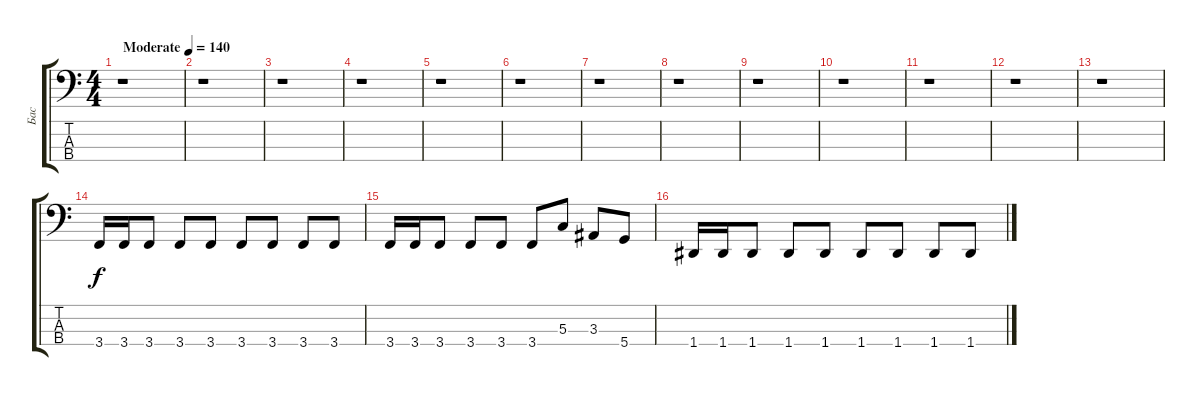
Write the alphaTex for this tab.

\track ("Бас" "Бас") {instrument electricbassfinger}
\staff {score tabs}
\tuning (F2 C2 G1 D1) {hide}
\ts (4 4)
\tempo (140 "Moderate")
\clef f4
\ks c
r.1{dy f instrument electricbassfinger} |
r.1 |
r.1 |
r.1 |
r.1 |
r.1 |
r.1 |
r.1 |
r.1 |
r.1 |
r.1 |
r.1 |
r.1 |
3.4.16 3.4.16 3.4.8 3.4.8 3.4.8 3.4.8 3.4.8 3.4.8 3.4.8 |
3.4.16 3.4.16 3.4.8 3.4.8 3.4.8 3.4.8 5.3.8 3.3.8 5.4.8 |
1.4.16 1.4.16 1.4.8 1.4.8 1.4.8 1.4.8 1.4.8 1.4.8 1.4.8
